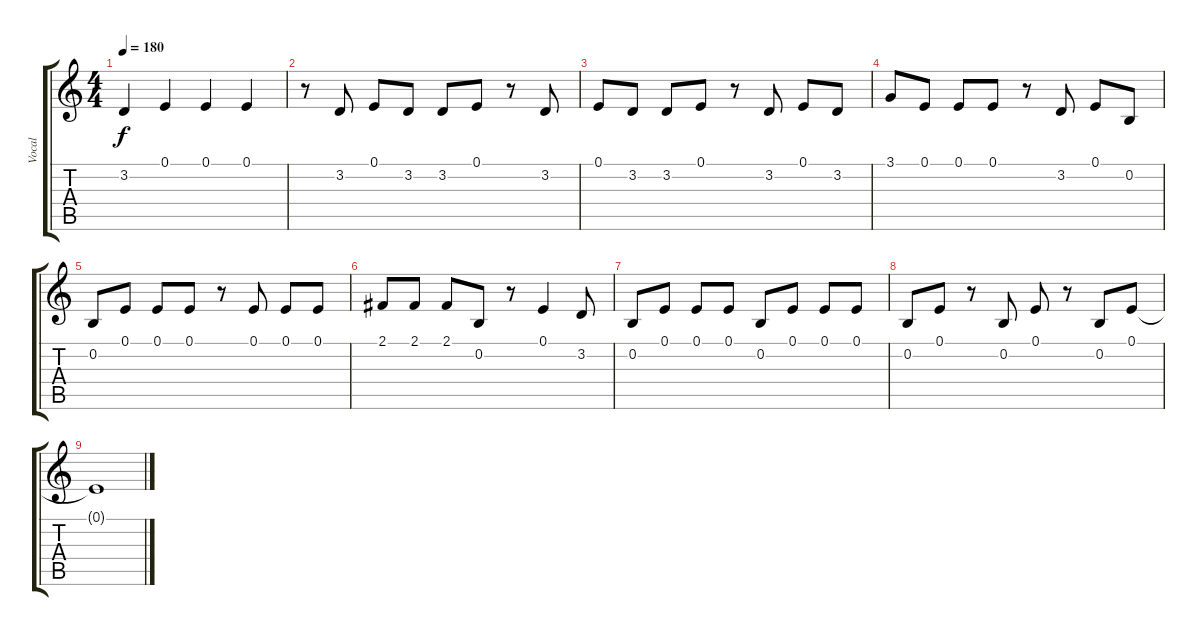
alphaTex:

\track ("Vocal" "Vocal") {instrument baritonesax}
\staff {score tabs}
\tuning (E4 B3 G3 D3 A2 E2) {hide}
\ts (4 4)
\tempo 180
\clef g2
\ks c
3.2.4{dy f} 0.1.4 0.1.4 0.1.4 |
r.8 3.2.8 0.1.8 3.2.8 3.2.8 0.1.8 r.8 3.2.8 |
0.1.8 3.2.8 3.2.8 0.1.8 r.8 3.2.8 0.1.8 3.2.8 |
3.1.8 0.1.8 0.1.8 0.1.8 r.8 3.2.8 0.1.8 0.2.8 |
0.2.8 0.1.8 0.1.8 0.1.8 r.8 0.1.8 0.1.8 0.1.8 |
2.1.8 2.1.8 2.1.8 0.2.8 r.8 0.1.4 3.2.8 |
0.2.8 0.1.8 0.1.8 0.1.8 0.2.8 0.1.8 0.1.8 0.1.8 |
0.2.8 0.1.8 r.8 0.2.8 0.1.8 r.8 0.2.8 0.1.8 |
0.1{t}.1
